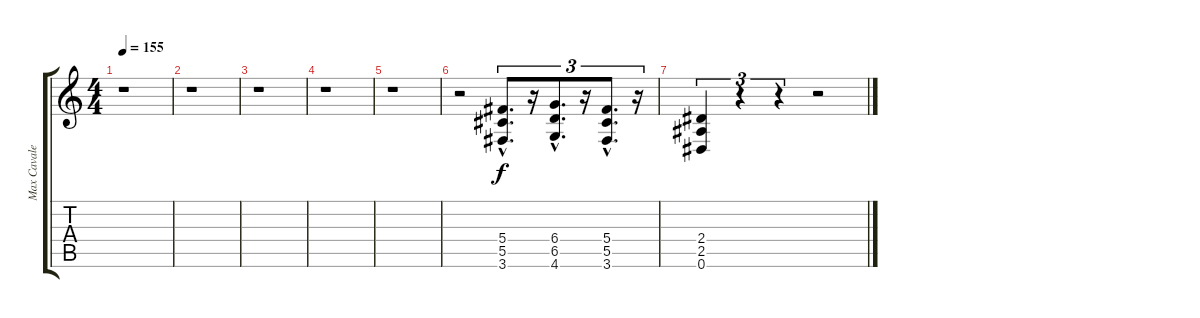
\track ("Max Cavalera - Guitar" "Max Cavale") {instrument distortionguitar}
\staff {score tabs}
\tuning (Eb4 Bb3 Gb3 Db3 Ab2 Eb2) {hide}
\ts (4 4)
\tempo 155
\clef g2
\ks c
r.1{dy f} |
r.1 |
r.1 |
r.1 |
r.1 |
r.2 (5.4{hac} 5.5{hac} 3.6{hac}).8{d tu (3 2) volume 12 balance 5 instrument distortionguitar} r.16{tu (3 2)} (6.4{hac} 6.5{hac} 4.6{hac}).8{d tu (3 2)} r.16{tu (3 2)} (5.4{hac} 5.5{hac} 3.6{hac}).8{d tu (3 2)} r.16{tu (3 2)} |
(2.4 2.5 0.6).4{tu (3 2)} r.4{tu (3 2)} r.4{tu (3 2)} r.2
